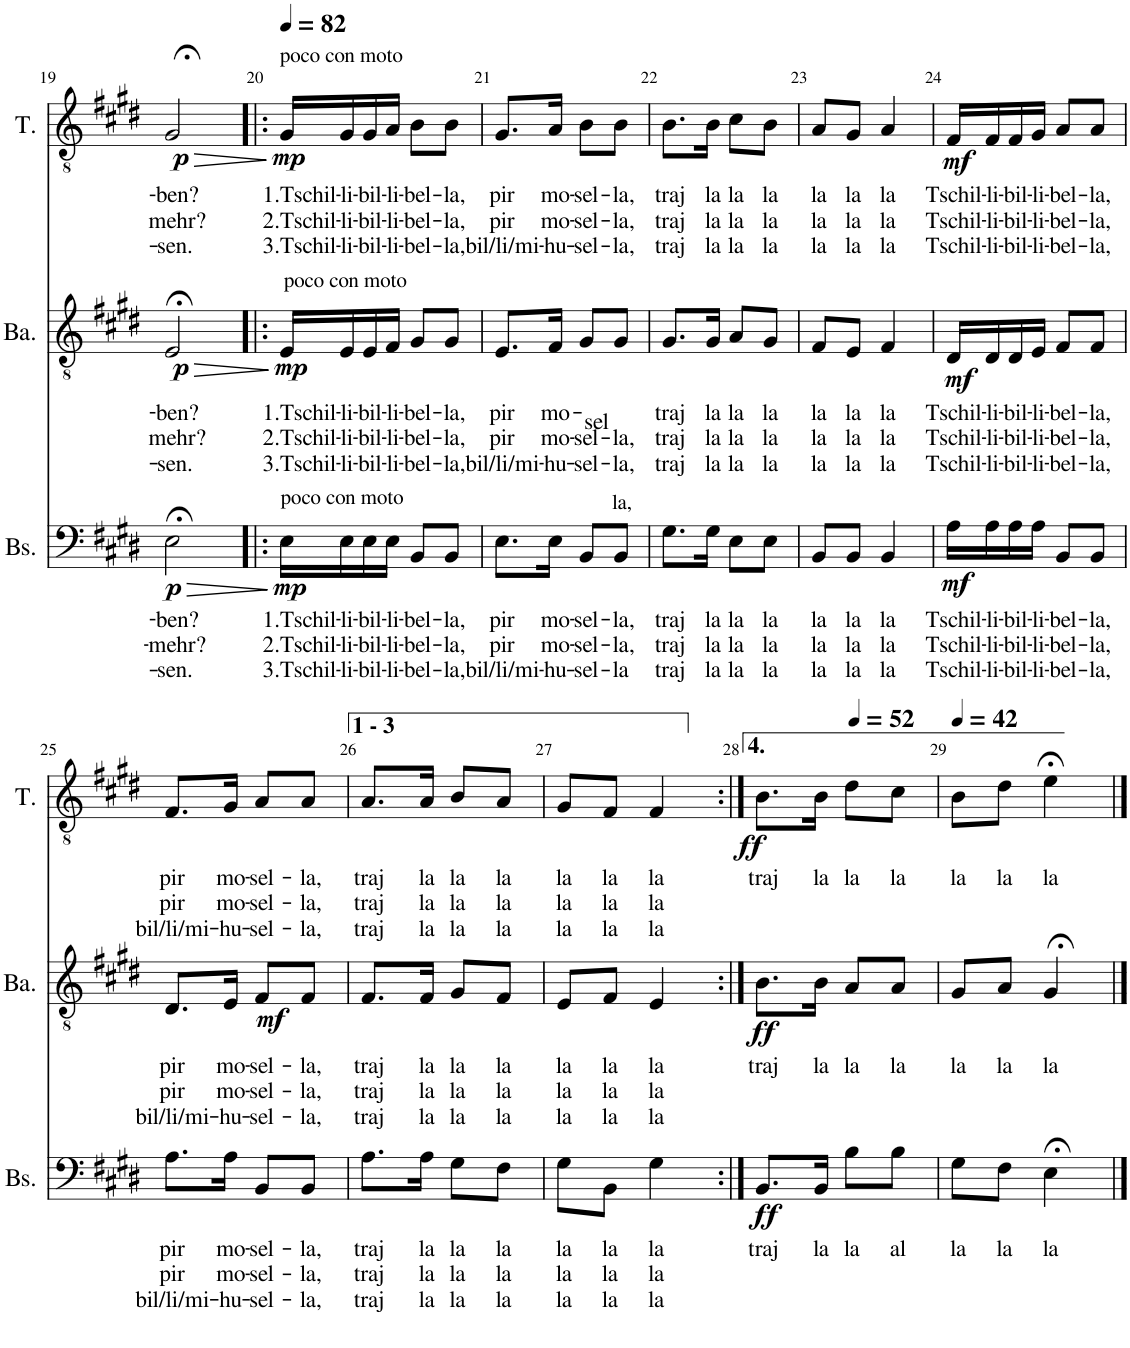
**kern	**text	**text	**text	**dynam	**kern	**text	**text	**text	**dynam	**kern	**text	**text	**text	**dynam
*part3	*part3	*part3	*part3	*part3	*part2	*part2	*part2	*part2	*part2	*part1	*part1	*part1	*part1	*part1
*staff3	*staff3	*staff3	*staff3	*staff3	*staff2	*staff2	*staff2	*staff2	*staff2	*staff1	*staff1	*staff1	*staff1	*staff1
*I"Bas	*	*	*	*	*I"Bariton	*	*	*	*	*I"Tenor	*	*	*	*
*I'Bs.	*	*	*	*	*I'Ba.	*	*	*	*	*I'T.	*	*	*	*
!!LO:PB:g=z
*clefF4	*	*	*	*	*clefGv2	*	*	*	*	*clefGv2	*	*	*	*
*k[f#c#g#d#]	*	*	*	*	*k[f#c#g#d#]	*	*	*	*	*k[f#c#g#d#]	*	*	*	*
*M2/4	*	*	*	*	*M2/4	*	*	*	*	*M2/4	*	*	*	*
=19	=19	=19	=19	=19	=19	=19	=19	=19	=19	=19	=19	=19	=19	=19
!	!LO:LY:b	!LO:LY:b	!LO:LY:b	!LO:HP:b	!	!LO:LY:b	!LO:LY:b	!LO:LY:b	!LO:HP:b	!	!LO:LY:b	!LO:LY:b	!LO:LY:b	!LO:HP:b
!	!	!	!	!LO:DY:n=1:b	!	!	!	!	!LO:DY:n=1:b	!	!	!	!	!LO:DY:n=1:b
2E;<\	ben?	mehr?	sen.	> p	2E;</	-ben?	mehr?	-sen.	> p	2G#;</	-ben?	mehr?	-sen.	> p
.	.	.	.	]	.	.	.	.	]	.	.	.	.	]
=20!|:	=20!|:	=20!|:	=20!|:	=20!|:	=20!|:	=20!|:	=20!|:	=20!|:	=20!|:	=20!|:	=20!|:	=20!|:	=20!|:	=20!|:
*	*	*	*	*	*	*	*	*	*	*MM82	*	*	*	*
!	!	!	!	!	!	!	!	!	!	!LO:TX:a:t=poco con moto	!	!	!	!
!	!	!	!	!	!LO:TX:a:t=poco con moto	!	!	!	!	!	!	!	!	!
!LO:TX:a:t=poco con moto	!	!	!	!	!	!	!	!	!	!	!	!	!	!
!	!LO:LY:b	!LO:LY:b	!LO:LY:b	!LO:DY:b	!	!LO:LY:b	!LO:LY:b	!LO:LY:b	!LO:DY:b	!	!LO:LY:b	!LO:LY:b	!LO:LY:b	!LO:DY:b
16E\LL	1.Tschil-	2.Tschil-	3.Tschil-	mp	16E/LL	1.Tschil-	2.Tschil-	3.Tschil-	mp	16G#/LL	1.Tschil-	2.Tschil-	3.Tschil-	mp
!	!LO:LY:b	!LO:LY:b	!LO:LY:b	!	!	!LO:LY:b	!LO:LY:b	!LO:LY:b	!	!	!LO:LY:b	!LO:LY:b	!LO:LY:b	!
16E\	-li-	-li-	-li-	.	16E/	-li-	-li-	-li-	.	16G#/	-li-	-li-	-li-	.
!	!LO:LY:b	!LO:LY:b	!LO:LY:b	!	!	!LO:LY:b	!LO:LY:b	!LO:LY:b	!	!	!LO:LY:b	!LO:LY:b	!LO:LY:b	!
16E\	-bil-	-bil-	-bil-	.	16E/	-bil-	-bil-	-bil-	.	16G#/	-bil-	-bil-	-bil-	.
!	!LO:LY:b	!LO:LY:b	!LO:LY:b	!	!	!LO:LY:b	!LO:LY:b	!LO:LY:b	!	!	!LO:LY:b	!LO:LY:b	!LO:LY:b	!
16E\JJ	-li-	-li-	-li-	.	16F#/JJ	-li-	-li-	-li-	.	16A/JJ	-li-	-li-	-li-	.
!	!LO:LY:b	!LO:LY:b	!LO:LY:b	!	!	!LO:LY:b	!LO:LY:b	!LO:LY:b	!	!	!LO:LY:b	!LO:LY:b	!LO:LY:b	!
8BB/L	-bel-	-bel-	-bel-	.	8G#/L	-bel-	-bel-	-bel-	.	8B\L	-bel-	-bel-	-bel-	.
!	!LO:LY:b	!LO:LY:b	!LO:LY:b	!	!	!LO:LY:b	!LO:LY:b	!LO:LY:b	!	!	!LO:LY:b	!LO:LY:b	!LO:LY:b	!
8BB/J	-la,	-la,	-la,	.	8G#/J	-la,	-la,	-la,	.	8B\J	-la,	-la,	-la,	.
=21	=21	=21	=21	=21	=21	=21	=21	=21	=21	=21	=21	=21	=21	=21
!	!LO:LY:b	!LO:LY:b	!LO:LY:b	!	!	!LO:LY:b	!LO:LY:b	!LO:LY:b	!	!	!LO:LY:b	!LO:LY:b	!LO:LY:b	!
8.E\L	pir	pir	bil/li/mi-	.	8.E/L	pir	pir	bil/li/mi-	.	8.G#/L	pir	pir	bil/li/mi-	.
!	!LO:LY:b	!LO:LY:b	!LO:LY:b	!	!	!LO:LY:b	!LO:LY:b	!LO:LY:b	!	!	!LO:LY:b	!LO:LY:b	!LO:LY:b	!
16E\Jk	mo-	mo-	hu-	.	16F#/Jk	mo-	mo-	-hu-	.	16A/Jk	mo-	mo-	-hu-	.
!	!LO:LY:b	!LO:LY:b	!LO:LY:b	!	!	!LO:LY:b	!LO:LY:b	!LO:LY:b	!	!	!LO:LY:b	!LO:LY:b	!LO:LY:b	!
8BB/L	-sel-	-sel-	-sel-	.	8G#/L	-sel	-sel-	-sel-	.	8B\L	-sel-	-sel-	-sel-	.
!	!	!	!	!	!LO:TX:b:t=la,	!	!	!	!	!	!	!	!	!
!	!LO:LY:b	!LO:LY:b	!LO:LY:b	!	!	!	!LO:LY:b	!LO:LY:b	!	!	!LO:LY:b	!LO:LY:b	!LO:LY:b	!
8BB/J	-la,	-la,	-la	.	8G#/J	.	-la,	-la,	.	8B\J	-la,	la,	-la,	.
=22	=22	=22	=22	=22	=22	=22	=22	=22	=22	=22	=22	=22	=22	=22
!	!LO:LY:b	!LO:LY:b	!LO:LY:b	!	!	!LO:LY:b	!LO:LY:b	!LO:LY:b	!	!	!LO:LY:b	!LO:LY:b	!LO:LY:b	!
8.G#\L	traj	traj	traj	.	8.G#/L	traj	traj	traj	.	8.B\L	traj	traj	traj	.
!	!LO:LY:b	!LO:LY:b	!LO:LY:b	!	!	!LO:LY:b	!LO:LY:b	!LO:LY:b	!	!	!LO:LY:b	!LO:LY:b	!LO:LY:b	!
16G#\Jk	la	la	la	.	16G#/Jk	la	la	la	.	16B\Jk	la	la	la	.
!	!LO:LY:b	!LO:LY:b	!LO:LY:b	!	!	!LO:LY:b	!LO:LY:b	!LO:LY:b	!	!	!LO:LY:b	!LO:LY:b	!LO:LY:b	!
8E\L	la	la	la	.	8A/L	la	la	la	.	8c#\L	la	la	la	.
!	!LO:LY:b	!LO:LY:b	!LO:LY:b	!	!	!LO:LY:b	!LO:LY:b	!LO:LY:b	!	!	!LO:LY:b	!LO:LY:b	!LO:LY:b	!
8E\J	la	la	la	.	8G#/J	la	la	la	.	8B\J	la	la	la	.
=23	=23	=23	=23	=23	=23	=23	=23	=23	=23	=23	=23	=23	=23	=23
!	!LO:LY:b	!LO:LY:b	!LO:LY:b	!	!	!LO:LY:b	!LO:LY:b	!LO:LY:b	!	!	!LO:LY:b	!LO:LY:b	!LO:LY:b	!
8BB/L	la	la	la	.	8F#/L	la	la	la	.	8A/L	la	la	la	.
!	!LO:LY:b	!LO:LY:b	!LO:LY:b	!	!	!LO:LY:b	!LO:LY:b	!LO:LY:b	!	!	!LO:LY:b	!LO:LY:b	!LO:LY:b	!
8BB/J	la	la	la	.	8E/J	la	la	la	.	8G#/J	la	la	la	.
!	!LO:LY:b	!LO:LY:b	!LO:LY:b	!	!	!LO:LY:b	!LO:LY:b	!LO:LY:b	!	!	!LO:LY:b	!LO:LY:b	!LO:LY:b	!
4BB/	la	la	la	.	4F#/	la	la	la	.	4A/	la	la	la	.
=24	=24	=24	=24	=24	=24	=24	=24	=24	=24	=24	=24	=24	=24	=24
!	!LO:LY:b	!LO:LY:b	!LO:LY:b	!LO:DY:b	!	!LO:LY:b	!LO:LY:b	!LO:LY:b	!LO:DY:b	!	!LO:LY:b	!LO:LY:b	!LO:LY:b	!LO:DY:b
16A\LL	Tschil-	Tschil-	Tschil-	mf	16D#/LL	Tschil-	Tschil-	Tschil-	mf	16F#/LL	Tschil-	Tschil-	Tschil-	mf
!	!LO:LY:b	!LO:LY:b	!LO:LY:b	!	!	!LO:LY:b	!LO:LY:b	!LO:LY:b	!	!	!LO:LY:b	!LO:LY:b	!LO:LY:b	!
16A\	-li-	-li-	-li-	.	16D#/	-li-	-li-	-li-	.	16F#/	-li-	-li-	-li-	.
!	!LO:LY:b	!LO:LY:b	!LO:LY:b	!	!	!LO:LY:b	!LO:LY:b	!LO:LY:b	!	!	!LO:LY:b	!LO:LY:b	!LO:LY:b	!
16A\	-bil-	-bil-	-bil-	.	16D#/	-bil-	-bil-	-bil-	.	16F#/	-bil-	-bil-	-bil-	.
!	!LO:LY:b	!LO:LY:b	!LO:LY:b	!	!	!LO:LY:b	!LO:LY:b	!LO:LY:b	!	!	!LO:LY:b	!LO:LY:b	!LO:LY:b	!
16A\JJ	-li-	-li-	-li-	.	16E/JJ	-li-	-li-	-li-	.	16G#/JJ	-li-	-li-	-li-	.
!	!LO:LY:b	!LO:LY:b	!LO:LY:b	!	!	!LO:LY:b	!LO:LY:b	!LO:LY:b	!	!	!LO:LY:b	!LO:LY:b	!LO:LY:b	!
8BB/L	-bel-	-bel-	-bel-	.	8F#/L	-bel-	-bel-	-bel-	.	8A/L	-bel-	-bel-	-bel-	.
!	!LO:LY:b	!LO:LY:b	!LO:LY:b	!	!	!LO:LY:b	!LO:LY:b	!LO:LY:b	!	!	!LO:LY:b	!LO:LY:b	!LO:LY:b	!
8BB/J	-la,	-la,	-la,	.	8F#/J	-la,	-la,	-la,	.	8A/J	-la,	-la,	-la,	.
!!LO:LB:g=z
=25	=25	=25	=25	=25	=25	=25	=25	=25	=25	=25	=25	=25	=25	=25
!	!LO:LY:b	!LO:LY:b	!LO:LY:b	!	!	!LO:LY:b	!LO:LY:b	!LO:LY:b	!	!	!LO:LY:b	!LO:LY:b	!LO:LY:b	!
8.A\L	pir	pir	bil/li/mi-	.	8.D#/L	pir	pir	bil/li/mi-	.	8.F#/L	pir	pir	bil/li/mi-	.
!	!LO:LY:b	!LO:LY:b	!LO:LY:b	!	!	!LO:LY:b	!LO:LY:b	!LO:LY:b	!	!	!LO:LY:b	!LO:LY:b	!LO:LY:b	!
16A\Jk	mo-	mo-	-hu-	.	16E/Jk	mo-	mo-	-hu-	.	16G#/Jk	mo-	mo-	-hu-	.
!	!LO:LY:b	!LO:LY:b	!LO:LY:b	!	!	!LO:LY:b	!LO:LY:b	!LO:LY:b	!LO:DY:b	!	!LO:LY:b	!LO:LY:b	!LO:LY:b	!
8BB/L	-sel-	-sel-	-sel-	.	8F#/L	-sel-	-sel-	-sel-	mf	8A/L	-sel-	-sel-	-sel-	.
!	!LO:LY:b	!LO:LY:b	!LO:LY:b	!	!	!LO:LY:b	!LO:LY:b	!LO:LY:b	!	!	!LO:LY:b	!LO:LY:b	!LO:LY:b	!
8BB/J	-la,	-la,	-la,	.	8F#/J	-la,	-la,	-la,	.	8A/J	-la,	-la,	-la,	.
=26	=26	=26	=26	=26	=26	=26	=26	=26	=26	=26	=26	=26	=26	=26
!	!LO:LY:b	!LO:LY:b	!LO:LY:b	!	!	!LO:LY:b	!LO:LY:b	!LO:LY:b	!	!	!LO:LY:b	!LO:LY:b	!LO:LY:b	!
8.A\L	traj	traj	traj	.	8.F#/L	traj	traj	traj	.	8.A/L	traj	traj	traj	.
!	!LO:LY:b	!LO:LY:b	!LO:LY:b	!	!	!LO:LY:b	!LO:LY:b	!LO:LY:b	!	!	!LO:LY:b	!LO:LY:b	!LO:LY:b	!
16A\Jk	la	la	la	.	16F#/Jk	la	la	la	.	16A/Jk	la	la	la	.
!	!LO:LY:b	!LO:LY:b	!LO:LY:b	!	!	!LO:LY:b	!LO:LY:b	!LO:LY:b	!	!	!LO:LY:b	!LO:LY:b	!LO:LY:b	!
8G#\L	la	la	la	.	8G#/L	la	la	la	.	8B/L	la	la	la	.
!	!LO:LY:b	!LO:LY:b	!LO:LY:b	!	!	!LO:LY:b	!LO:LY:b	!LO:LY:b	!	!	!LO:LY:b	!LO:LY:b	!LO:LY:b	!
8F#\J	la	la	la	.	8F#/J	la	la	la	.	8A/J	la	la	la	.
=27	=27	=27	=27	=27	=27	=27	=27	=27	=27	=27	=27	=27	=27	=27
!	!LO:LY:b	!LO:LY:b	!LO:LY:b	!	!	!LO:LY:b	!LO:LY:b	!LO:LY:b	!	!	!LO:LY:b	!LO:LY:b	!LO:LY:b	!
8G#\L	la	la	la	.	8E/L	la	la	la	.	8G#/L	la	la	la	.
!	!LO:LY:b	!LO:LY:b	!LO:LY:b	!	!	!LO:LY:b	!LO:LY:b	!LO:LY:b	!	!	!LO:LY:b	!LO:LY:b	!LO:LY:b	!
8BB\J	la	la	la	.	8F#/J	la	la	la	.	8F#/J	la	la	la	.
!	!LO:LY:b	!LO:LY:b	!LO:LY:b	!	!	!LO:LY:b	!LO:LY:b	!LO:LY:b	!	!	!LO:LY:b	!LO:LY:b	!LO:LY:b	!
4G#\	la	la	la	.	4E/	la	la	la	.	4F#/	la	la	la	.
=28:|!	=28:|!	=28:|!	=28:|!	=28:|!	=28:|!	=28:|!	=28:|!	=28:|!	=28:|!	=28:|!	=28:|!	=28:|!	=28:|!	=28:|!
!	!LO:LY:b	!	!	!LO:DY:b	!	!LO:LY:b	!	!	!LO:DY:b	!	!LO:LY:b	!	!	!LO:DY:b
8.BB/L	traj	.	.	ff	8.B\L	traj	.	.	ff	8.B\L	traj	.	.	ff
!	!LO:LY:b	!	!	!	!	!LO:LY:b	!	!	!	!	!LO:LY:b	!	!	!
16BB/Jk	la	.	.	.	16B\Jk	la	.	.	.	16B\Jk	la	.	.	.
*	*	*	*	*	*	*	*	*	*	*MM52	*	*	*	*
!	!LO:LY:b	!	!	!	!	!LO:LY:b	!	!	!	!	!LO:LY:b	!	!	!
8B\L	la	.	.	.	8A/L	la	.	.	.	8d#\L	la	.	.	.
!	!LO:LY:b	!	!	!	!	!LO:LY:b	!	!	!	!	!LO:LY:b	!	!	!
8B\J	al	.	.	.	8A/J	la	.	.	.	8c#\J	la	.	.	.
=29	=29	=29	=29	=29	=29	=29	=29	=29	=29	=29	=29	=29	=29	=29
*	*	*	*	*	*	*	*	*	*	*MM42	*	*	*	*
!	!LO:LY:b	!	!	!	!	!LO:LY:b	!	!	!	!	!LO:LY:b	!	!	!
8G#\L	la	.	.	.	8G#/L	la	.	.	.	8B\L	la	.	.	.
!	!LO:LY:b	!	!	!	!	!LO:LY:b	!	!	!	!	!LO:LY:b	!	!	!
8F#\J	la	.	.	.	8A/J	la	.	.	.	8d#\J	la	.	.	.
!	!LO:LY:b	!	!	!	!	!LO:LY:b	!	!	!	!	!LO:LY:b	!	!	!
4E;<\	la	.	.	.	4G#;</	la	.	.	.	4e;<\	la	.	.	.
==	==	==	==	==	==	==	==	==	==	==	==	==	==	==
*-	*-	*-	*-	*-	*-	*-	*-	*-	*-	*-	*-	*-	*-	*-
